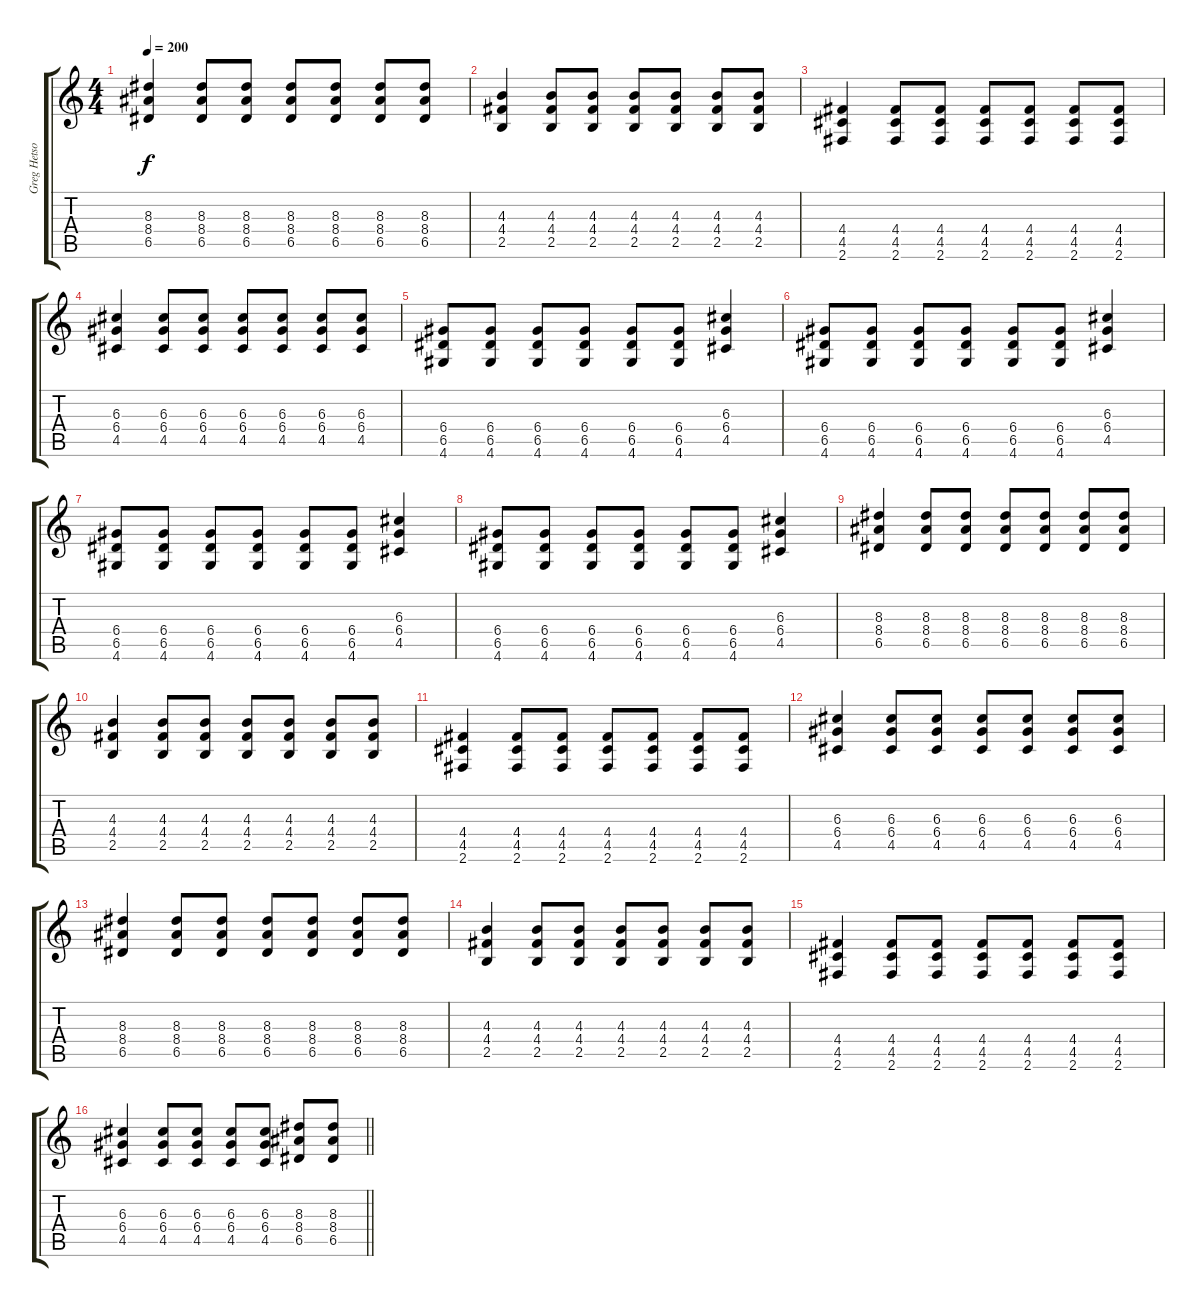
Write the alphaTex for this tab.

\track ("Greg Hetson" "Greg Hetso") {instrument overdrivenguitar}
\staff {score tabs}
\tuning (E4 B3 G3 D3 A2 E2) {hide}
\ts (4 4)
\tempo 200
\clef g2
\ks c
(8.3 8.4 6.5).4{dy f} (8.3 8.4 6.5).8 (8.3 8.4 6.5).8 (8.3 8.4 6.5).8 (8.3 8.4 6.5).8 (8.3 8.4 6.5).8 (8.3 8.4 6.5).8 |
(4.3 4.4 2.5).4 (4.3 4.4 2.5).8 (4.3 4.4 2.5).8 (4.3 4.4 2.5).8 (4.3 4.4 2.5).8 (4.3 4.4 2.5).8 (4.3 4.4 2.5).8 |
(4.4 4.5 2.6).4 (4.4 4.5 2.6).8 (4.4 4.5 2.6).8 (4.4 4.5 2.6).8 (4.4 4.5 2.6).8 (4.4 4.5 2.6).8 (4.4 4.5 2.6).8 |
(6.3 6.4 4.5).4 (6.3 6.4 4.5).8 (6.3 6.4 4.5).8 (6.3 6.4 4.5).8 (6.3 6.4 4.5).8 (6.3 6.4 4.5).8 (6.3 6.4 4.5).8 |
(6.4 6.5 4.6).8 (6.4 6.5 4.6).8 (6.4 6.5 4.6).8 (6.4 6.5 4.6).8 (6.4 6.5 4.6).8 (6.4 6.5 4.6).8 (6.3 6.4 4.5).4 |
(6.4 6.5 4.6).8 (6.4 6.5 4.6).8 (6.4 6.5 4.6).8 (6.4 6.5 4.6).8 (6.4 6.5 4.6).8 (6.4 6.5 4.6).8 (6.3 6.4 4.5).4 |
(6.4 6.5 4.6).8 (6.4 6.5 4.6).8 (6.4 6.5 4.6).8 (6.4 6.5 4.6).8 (6.4 6.5 4.6).8 (6.4 6.5 4.6).8 (6.3 6.4 4.5).4 |
(6.4 6.5 4.6).8 (6.4 6.5 4.6).8 (6.4 6.5 4.6).8 (6.4 6.5 4.6).8 (6.4 6.5 4.6).8 (6.4 6.5 4.6).8 (6.3 6.4 4.5).4 |
(8.3 8.4 6.5).4 (8.3 8.4 6.5).8 (8.3 8.4 6.5).8 (8.3 8.4 6.5).8 (8.3 8.4 6.5).8 (8.3 8.4 6.5).8 (8.3 8.4 6.5).8 |
(4.3 4.4 2.5).4 (4.3 4.4 2.5).8 (4.3 4.4 2.5).8 (4.3 4.4 2.5).8 (4.3 4.4 2.5).8 (4.3 4.4 2.5).8 (4.3 4.4 2.5).8 |
(4.4 4.5 2.6).4 (4.4 4.5 2.6).8 (4.4 4.5 2.6).8 (4.4 4.5 2.6).8 (4.4 4.5 2.6).8 (4.4 4.5 2.6).8 (4.4 4.5 2.6).8 |
(6.3 6.4 4.5).4 (6.3 6.4 4.5).8 (6.3 6.4 4.5).8 (6.3 6.4 4.5).8 (6.3 6.4 4.5).8 (6.3 6.4 4.5).8 (6.3 6.4 4.5).8 |
(8.3 8.4 6.5).4 (8.3 8.4 6.5).8 (8.3 8.4 6.5).8 (8.3 8.4 6.5).8 (8.3 8.4 6.5).8 (8.3 8.4 6.5).8 (8.3 8.4 6.5).8 |
(4.3 4.4 2.5).4 (4.3 4.4 2.5).8 (4.3 4.4 2.5).8 (4.3 4.4 2.5).8 (4.3 4.4 2.5).8 (4.3 4.4 2.5).8 (4.3 4.4 2.5).8 |
(4.4 4.5 2.6).4 (4.4 4.5 2.6).8 (4.4 4.5 2.6).8 (4.4 4.5 2.6).8 (4.4 4.5 2.6).8 (4.4 4.5 2.6).8 (4.4 4.5 2.6).8 |
\barLineRight lightlight
(6.3 6.4 4.5).4 (6.3 6.4 4.5).8 (6.3 6.4 4.5).8 (6.3 6.4 4.5).8 (6.3 6.4 4.5).8 (8.3 8.4 6.5).8 (8.3 8.4 6.5).8
